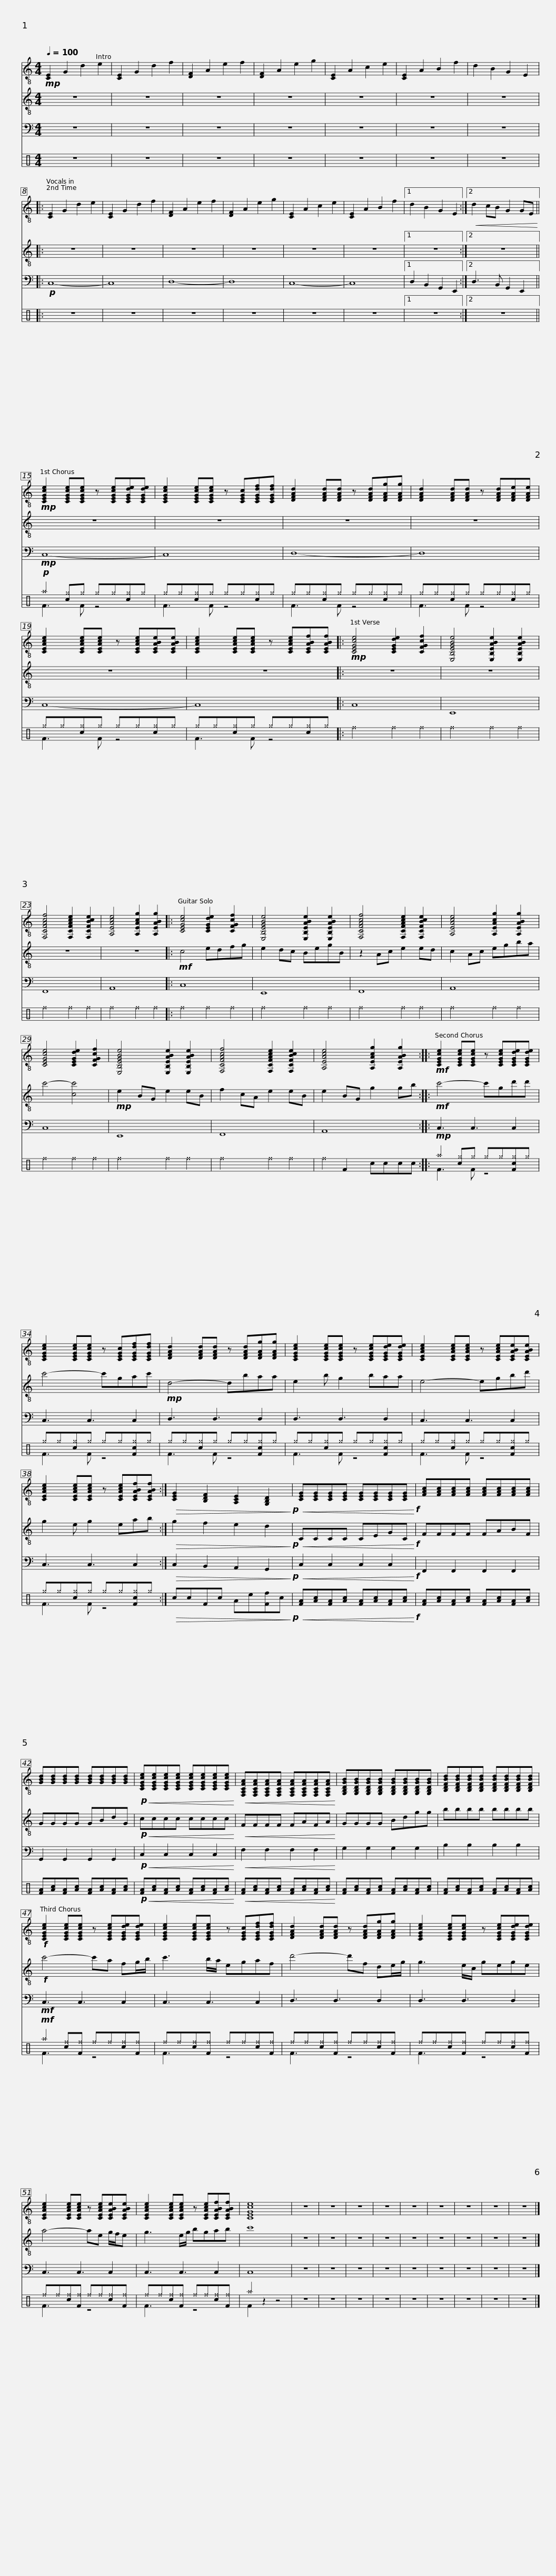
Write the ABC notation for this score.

X:1
%%score 1 2 3 ( 4 5 )
L:1/8
Q:1/4=100
M:4/4
I:linebreak $
K:C
V:1 treble-8
V:2 treble-8
V:3 bass transpose=-12
V:4 perc
K:none
V:5 perc
K:none
V:1
!mp! [CE]2 G2 d2 e2 | [CE]2 G2 d2 f2 | [DF]2 A2 e2 f2 | [DF]2 A2 e2 g2 | [CE]2 A2 c2 e2 | %5
 [CE]2 A2 B2 f2 | d2 B2 G2 E2 |: [CE]2 G2 d2 e2 |$ [CE]2 G2 d2 f2 | [DF]2 A2 e2 f2 | %10
 [DF]2 A2 e2 g2 | [CE]2 A2 c2 e2 | [CE]2 A2 B2 f2 |1 d2 B2 G2 E2 :|2!<(! d2 cB G2 GE!<)! ||$ %15
!mp! [CEGce]2 [CEGce][CEGce] z [CEGce][CEGde][CEGde] | [CEGce]2 [CEGce][CEGce] z [CEGc][CEGdf][CEGdf] | [DFAd]2 [DFAd][DFAd] z [DFAd][DFAg][DFAg] | [DFAd]2 [DFAd][DFAd] z [DFAd][DFAe][DFAe] |$ [CEAce]2 [CEAce][CEAce] z [CEAce][CEABe][CEABe] | %20
 [CEAce]2 [CEAce][CEAce] z [CEAce][CEABf][CEABf] |:!mp! [CEGce]4 [CEGde]2 [CFGcf]2 | [E,B,EGBe]4 [E,B,EABe]2 [E,B,EABe]2 | [F,CFAcf]4 [F,CFAce]2 [F,CFBce]2 | [A,EAce]4 [A,EAcg]2 [A,EABg]2 |:$ %25
 [CEGce]4 [CEGde]2 [CFGcf]2 | [E,B,EGBe]4 [E,B,EABe]2 [E,B,EABe]2 | [F,CFAcf]4 [F,CFAce]2 [F,CFBce]2 | [A,EAce]4 [A,EAcg]2 [A,EABg]2 | [CEGce]4 [CEGde]2 [CFGcf]2 | %30
 [E,B,EGBe]4 [E,B,EABe]2 [E,B,EABe]2 |$ [F,CFAcf]4 [F,CFAce]2 [F,CFBce]2 | [A,EAce]4 [A,EAcg]2 [A,EABg]2 ::!mf! [CEGce]2 [CEGce][CEGce] z [CEGce][CEGde][CEGde] | [CEGce]2 [CEGce][CEGce] z [CEGc][CEGdf][CEGdf] | %35
 [DFAd]2 [DFAd][DFAd] z [DFAd][DFAg][DFAg] |$ [CEGce]2 [CEGce][CEGce] z [CEGce][CEGde][CEGde] | [CEAce]2 [CEAce][CEAce] z [CEAce][CEABe][CEABe] | [CEAce]2 [CEAce][CEAce] z [CEAce][CEABf][CEABf] :|!>(! [CEG]2 [B,DF]2 [A,CE]2 [G,B,D]2!>)!!p! |$ %40
!<(! [CEG][CEG][CEG][CEG] [CEG][CEG][CEG][CEG]!<)!!f! | [FAc][FAc][FAc][FAc] [FAc][FAc][FAc][FAc] | [GBd][GBd][GBd][GBd] [GBd][GBd][GBd][GBd] |!p!!<(! [CEGce][CEGce][CEGce][CEGce] [CEGce][CEGce][CEGce][CEGce]!<)! |$!<(! [F,A,CFA][F,A,CFA][F,A,CFA][F,A,CFA] [F,A,CFA][F,A,CFA][F,A,CFA][F,A,CFA]!<)! | %45
 [G,B,DGB][G,B,DGB][G,B,DGB][G,B,DGB] [G,B,DGB][G,B,DGB][G,B,DGB][G,B,DGB] | [B,DFBd][B,DFBd][B,DFBd][B,DFBd] [B,DFBd][B,DFBd][B,DFBd][B,DFBd] |!f! [CEGce]2 [CEGce][CEGce] z [CEGce][CEGde][CEGde] |$ [CEGce]2 [CEGce][CEGce] z [CEGc][CEGdf][CEGdf] | [DFAd]2 [DFAd][DFAd] z [DFAd][DFAg][DFAg] | %50
 [CEGce]2 [CEGce][CEGce] z [CEGce][CEGde][CEGde] | [CEAce]2 [CEAce][CEAce] z [CEAce][CEABe][CEABe] |$ [CEAce]2 [CEAce][CEAce] z [CEAce][CEABf][CEABf] | [CEGce]8 | z8 | %55
 z8 | z8 | z8 | z8 | z8 | %60
 z8 | z8 | z8 |] %63
V:2
 z8 | z8 | z8 | z8 | z8 | %5
 z8 | z8 |: z8 |$ z8 | z8 | %10
 z8 | z8 | z8 |1 z8 :|2 z8 ||$ %15
 z8 | z8 | z8 | z8 |$ z8 | %20
 z8 |: z8 | z8 | z8 | z8 |:$ %25
!mf! c4 edfg | e2 dc BegB | z2 Ac e2 ed | c2 Ac egba | c'4- [cc']4 | %30
!mp! e2 BG e2 eB |$ f2 cA e2 eB | e2 BG g2 gb ::!mf! c'4- c'gd'd' | c'4- c'gac' | %35
!mp! d4- dbaa |$ e2 b g2 baa | e4- egbd' | g2 e g2 eab :|!>(! g2 f2 e2 d2!>)!!p! |$ %40
!<(! CCCC CEGC!<)!!f! | FFFF FABF | GGGG GBdG |!p!!<(! cccc cccc!<)! |$!<(! FFFF FAFA!<)! | %45
 GGGG Bdgg | bbbb bbbb |!f! c'4- c'a fg/b/ |$ c'3 b/a/ egaf | d'4- d'f de/g/ | %50
 g3 e/c/ gege | a4- ae g/f/e |$ g3 e/g/ bgab | c'8 | z8 | %55
 z8 | z8 | z8 | z8 | z8 | %60
 z8 | z8 | z8 |] %63
V:3
 z8 | z8 | z8 | z8 | z8 | %5
 z8 | z8 |:!p! C,8- |$ C,8 | D,8- | %10
 D,8 | C,8- | C,8 |1 D,2 B,,2 G,,2 E,,2 :|2 D,3 B,, G,,2 E,,2 ||$ %15
!mp! C,8- | C,8 | D,8- | D,8 |$ C,8- | %20
 C,8 |: C,8 | E,,8 | F,,8 | A,,8 |:$ %25
 C,8 | E,,8 | F,,8 | A,,8 | C,8 | %30
 E,,8 |$ F,,8 | A,,8 ::!mp! C,3 C,3 C,2 | C,3 C,3 C,2 | %35
 D,3 D,3 D,2 |$ D,3 D,3 D,2 | C,3 C,3 C,2 | C,3 C,3 C,2 :|!>(! C,2 B,,2 A,,2 G,,2!>)!!p! |$ %40
!<(! C,2 C,2 C,2 C,2!<)!!f! | F,,2 F,,2 F,,2 F,,2 | G,,2 G,,2 G,,2 G,,2 |!p!!<(! C,2 C,2 C,2 C,2!<)! |$!<(! F,2 F,2 F,2 F,2!<)! | %45
 G,2 G,2 G,2 G,2 | B,2 B,2 B,2 B,2 |!mf! C,3 C,3 C,2 |$ C,3 C,3 C,2 | D,3 D,3 D,2 | %50
 D,3 D,3 D,2 | C,3 C,3 C,2 |$ C,3 C,3 C,2 | C,8 | z8 | %55
 z8 | z8 | z8 | z8 | z8 | %60
 z8 | z8 | z8 |] %63
V:4
 z8 | z8 | z8 | z8 | z8 | %5
 z8 | z8 |: z8 |$ z8 | z8 | %10
 z8 | z8 | z8 |1 z8 :|2 z8 ||$ %15
!p! ^a2 [c^g]^g ^g^g[c^g]^g | ^g^g[c^g]^g ^g^g[c^g]^g | ^g^g[c^g]^g ^g^g[c^g]^g | ^g^g[c^g]^g ^g^g[c^g]^g |$ ^g^g[c^g]^g ^g^g[c^g]^g | %20
 ^g^g[c^g]^g ^g^g[c^g]^g |: ^f4 ^f2 ^f2 | ^f4 ^f2 ^f2 | ^f4 ^f2 ^f2 | ^f4 ^f2 ^f2 |:$ %25
 ^f4 ^f2 ^f2 | ^f4 ^f2 ^f2 | ^f4 ^f2 ^f2 | ^f4 ^f2 ^f2 | ^f4 ^f2 ^f2 | %30
 ^f4 ^f2 ^f2 |$ ^f4 ^f2 ^f2 | ^f2 F2 cccc :: ^a2 [c^g]^g ^g^g[Fc^g]^g | ^g^g[c^g]^g ^g^g[Fc^g]^g | %35
 ^g^g[c^g]^g ^g^g[Fc^g]^g |$ ^g^g[c^g]^g ^g^g[Fc^g]^g | ^g^g[c^g]^g ^g^g[Fc^g]^g | ^g^g[c^g]^g ^g^g[Fc^g]^g :|!>(! ccFc Ae[Ff]c!>)!!p! |$ %40
!<(! [FA][Ac][FA][Ac] [FA][Ac][FA][Ac]!<)!!f! | [FA][Ac][FA][Ac] [FA][Ac][FA][Ac] | [FA][Ac][FA][Ac] [FA][Ac][FA][Ac] |!p!!<(! [FA][Ac][FA][Ac] [FA][Ac][FA][Ac]!<)! |$!<(! [FA][Ac][FA][Ac] [FA][Ac][FA][Ac]!<)! | %45
 [FA][Ac][FA][Ac] [FA][Ac][FA][Ac] | [FA][Ac][FA][Ac] [FA][Ac][FA][Ac] |!mf! ^a2 [c^f][F^f] ^f^f[c^f][F^f] |$ ^f^f[c^f][F^f] ^f^f[c^f][F^f] | ^f^f[c^f][F^f] ^f^f[c^f][F^f] | %50
 ^f^f[c^f][F^f] ^f^f[c^f][F^f] | ^f^f[c^f][F^f] ^f^f[c^f][F^f] |$ ^f^f[c^f][F^f] ^f^f[c^f][F^f] | ^a2 z2 z4 | z8 | %55
 z8 | z8 | z8 | z8 | z8 | %60
 z8 | z8 | z8 |] %63
V:5
 x8 | x8 | x8 | x8 | x8 | %5
 x8 | x8 |: x8 |$ x8 | x8 | %10
 x8 | x8 | x8 |1 x8 :|2 x8 ||$ %15
 F3 F z4 | F3 F z4 | F3 F z4 | F3 F z4 |$ F3 F z4 | %20
 F3 F z4 |: x8 | x8 | x8 | x8 |:$ %25
 x8 | x8 | x8 | x8 | x8 | %30
 x8 |$ x8 | x8 :: F3 F z4 | F3 F z4 | %35
 F3 F z4 |$ F3 F z4 | F3 F z4 | F3 F z4 :| x8 |$ %40
 x8 | x8 | x8 | x8 |$ x8 | %45
 x8 | x8 | F3 x z4 |$ F3 x z4 | F3 x z4 | %50
 F3 x z4 | F3 x z4 |$ F3 x z4 | F2 z2 z4 | x8 | %55
 x8 | x8 | x8 | x8 | x8 | %60
 x8 | x8 | x8 |] %63
